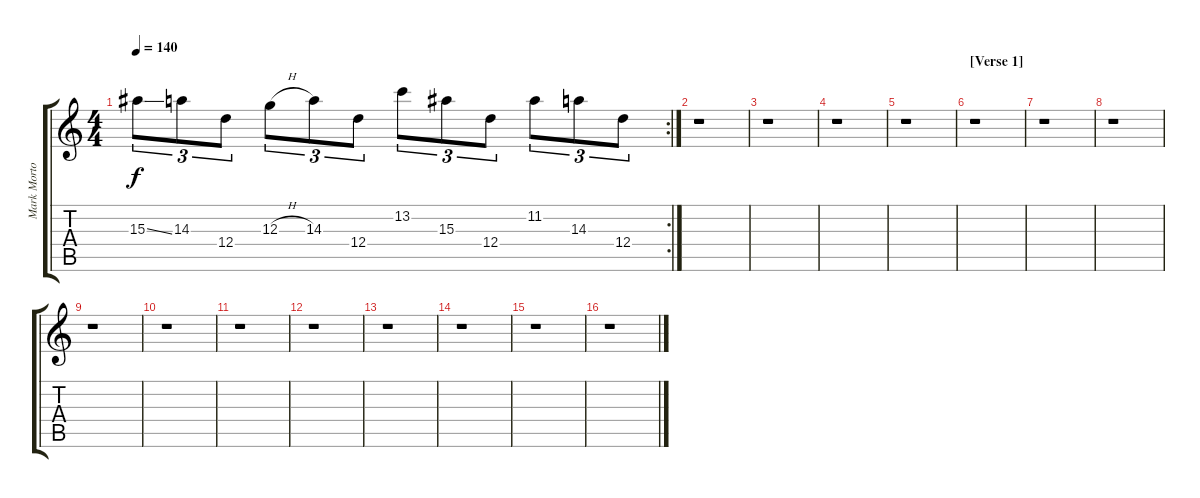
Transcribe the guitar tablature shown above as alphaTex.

\track ("Mark Morton Overdubb" "Mark Morto") {instrument overdrivenguitar}
\staff {score tabs}
\tuning (E4 B3 G3 D3 A2 E2) {hide}
\rc 2
\ts (4 4)
\tempo 140
\clef g2
\ks c
15.3{ss}.8{tu (3 2) dy f} 14.3.8{tu (3 2)} 12.4.8{tu (3 2)} 12.3{h}.8{tu (3 2)} 14.3.8{tu (3 2)} 12.4.8{tu (3 2)} 13.2.8{tu (3 2)} 15.3.8{tu (3 2)} 12.4.8{tu (3 2)} 11.2.8{tu (3 2)} 14.3.8{tu (3 2)} 12.4.8{tu (3 2)} |
r.1 |
r.1 |
r.1 |
r.1 |
\section ("" "[Verse 1]")
r.1 |
r.1 |
r.1 |
r.1 |
r.1 |
r.1 |
r.1 |
r.1 |
r.1 |
r.1 |
r.1
